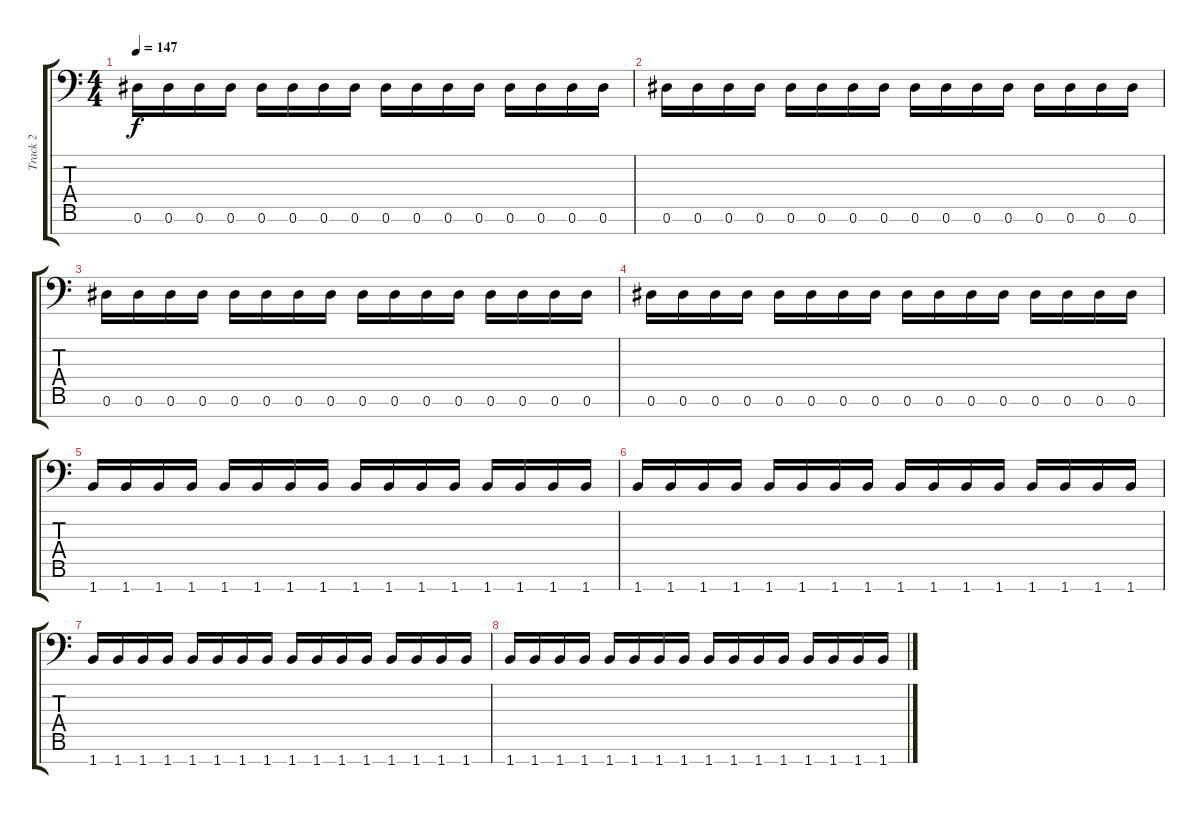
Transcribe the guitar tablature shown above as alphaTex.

\track ("Track 2" "Track 2") {instrument distortionguitar}
\staff {score tabs}
\tuning (Eb4 Bb3 Gb3 Db3 Ab2 Eb2 Bb1) {hide}
\ts (4 4)
\tempo 147
\clef f4
\ks c
0.6.16{dy f} 0.6.16 0.6.16 0.6.16 0.6.16 0.6.16 0.6.16 0.6.16 0.6.16 0.6.16 0.6.16 0.6.16 0.6.16 0.6.16 0.6.16 0.6.16 |
0.6.16 0.6.16 0.6.16 0.6.16 0.6.16 0.6.16 0.6.16 0.6.16 0.6.16 0.6.16 0.6.16 0.6.16 0.6.16 0.6.16 0.6.16 0.6.16 |
0.6.16 0.6.16 0.6.16 0.6.16 0.6.16 0.6.16 0.6.16 0.6.16 0.6.16 0.6.16 0.6.16 0.6.16 0.6.16 0.6.16 0.6.16 0.6.16 |
0.6.16 0.6.16 0.6.16 0.6.16 0.6.16 0.6.16 0.6.16 0.6.16 0.6.16 0.6.16 0.6.16 0.6.16 0.6.16 0.6.16 0.6.16 0.6.16 |
1.7.16 1.7.16 1.7.16 1.7.16 1.7.16 1.7.16 1.7.16 1.7.16 1.7.16 1.7.16 1.7.16 1.7.16 1.7.16 1.7.16 1.7.16 1.7.16 |
1.7.16 1.7.16 1.7.16 1.7.16 1.7.16 1.7.16 1.7.16 1.7.16 1.7.16 1.7.16 1.7.16 1.7.16 1.7.16 1.7.16 1.7.16 1.7.16 |
1.7.16 1.7.16 1.7.16 1.7.16 1.7.16 1.7.16 1.7.16 1.7.16 1.7.16 1.7.16 1.7.16 1.7.16 1.7.16 1.7.16 1.7.16 1.7.16 |
1.7.16 1.7.16 1.7.16 1.7.16 1.7.16 1.7.16 1.7.16 1.7.16 1.7.16 1.7.16 1.7.16 1.7.16 1.7.16 1.7.16 1.7.16 1.7.16
